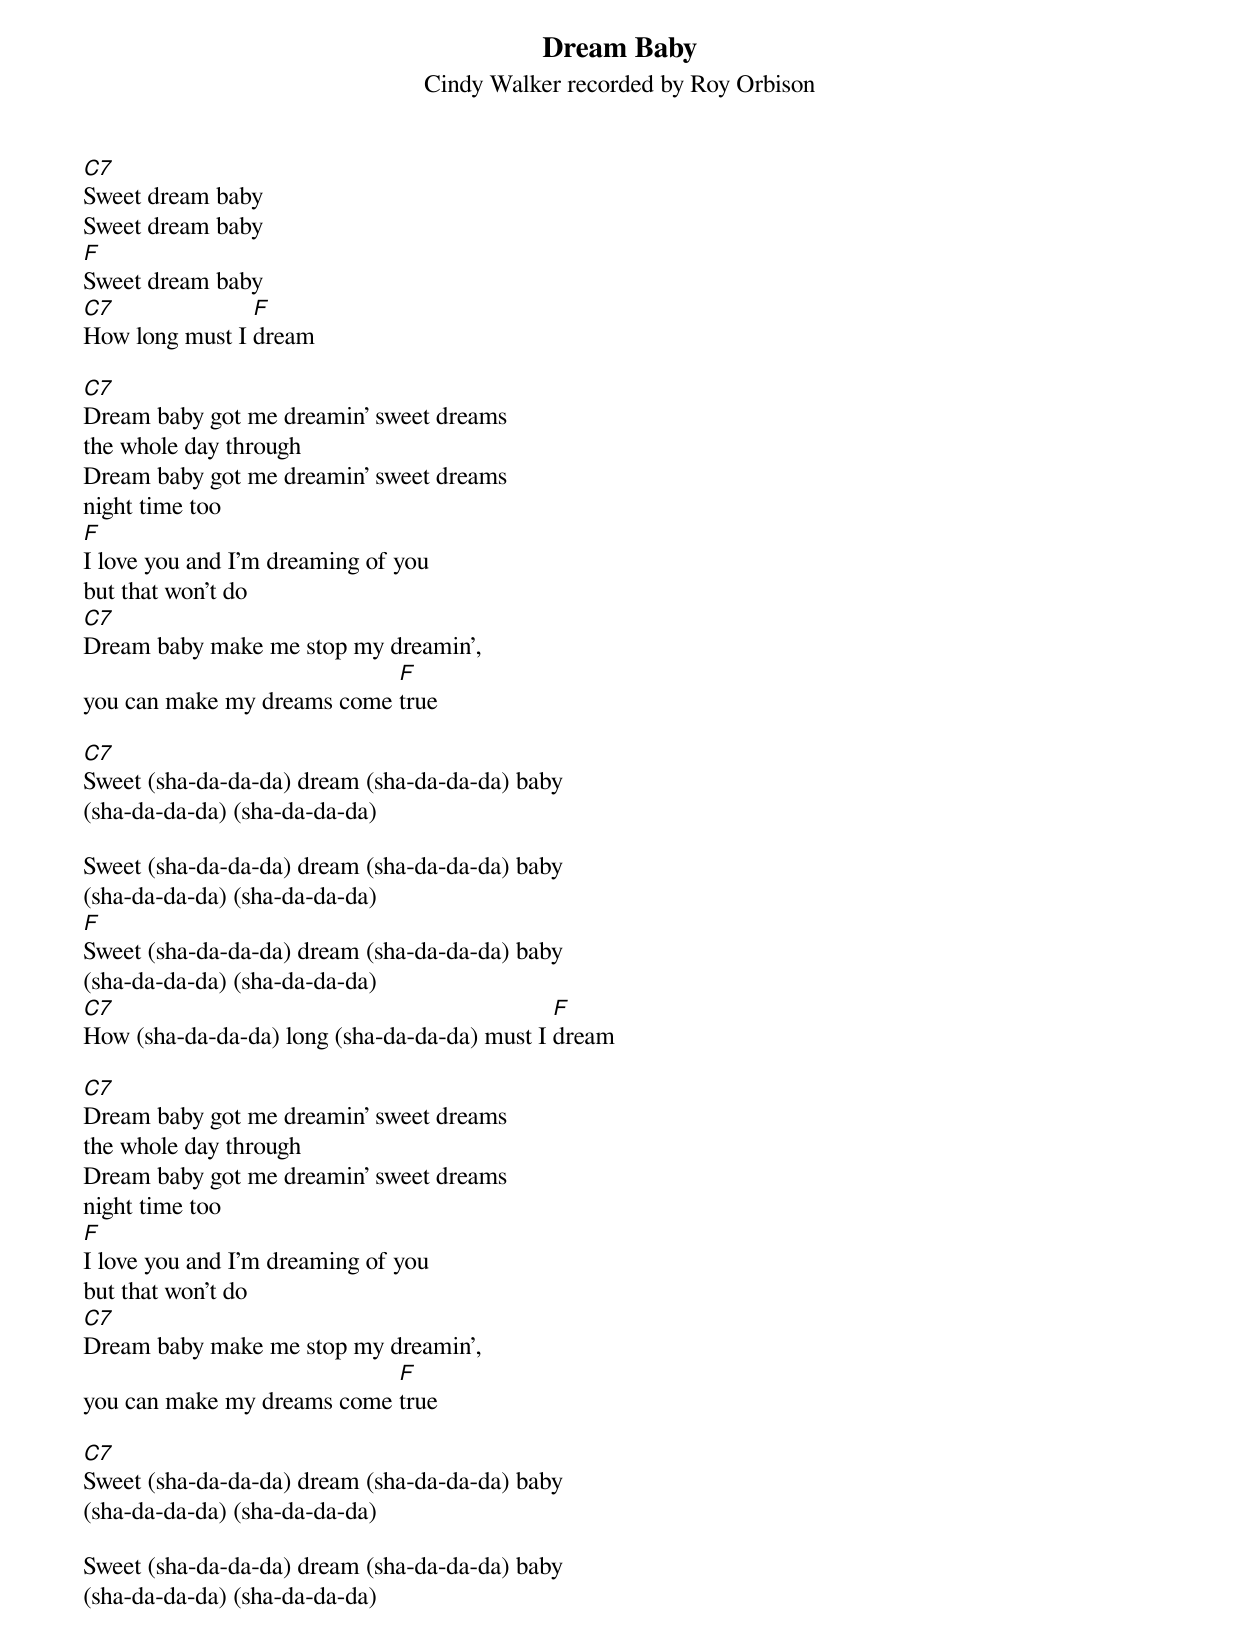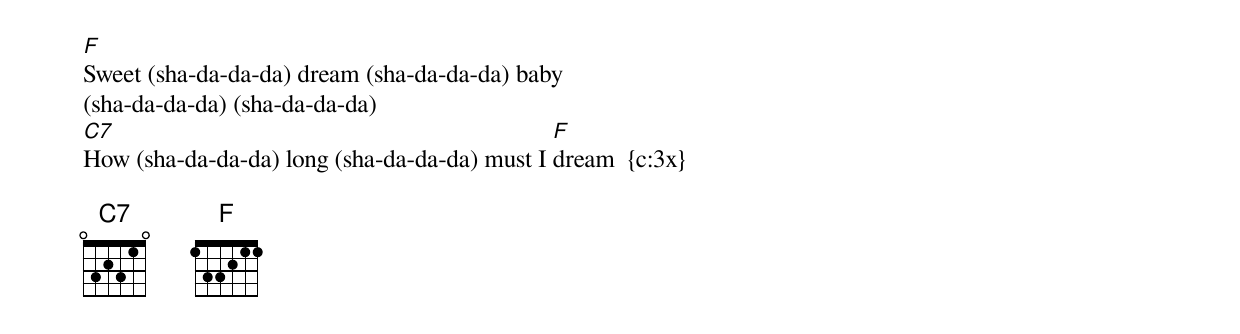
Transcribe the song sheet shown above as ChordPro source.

{title: Dream Baby}
{subtitle: Cindy Walker recorded by Roy Orbison}

[C7]Sweet dream baby
Sweet dream baby
[F]Sweet dream baby
[C7]How long must I [F]dream

[C7]Dream baby got me dreamin' sweet dreams
the whole day through
Dream baby got me dreamin' sweet dreams
night time too
[F]I love you and I'm dreaming of you
but that won't do
[C7]Dream baby make me stop my dreamin',
you can make my dreams come [F]true

[C7]Sweet (sha-da-da-da) dream (sha-da-da-da) baby
(sha-da-da-da) (sha-da-da-da)

Sweet (sha-da-da-da) dream (sha-da-da-da) baby
(sha-da-da-da) (sha-da-da-da)
[F]Sweet (sha-da-da-da) dream (sha-da-da-da) baby
(sha-da-da-da) (sha-da-da-da)
[C7]How (sha-da-da-da) long (sha-da-da-da) must I [F]dream

[C7]Dream baby got me dreamin' sweet dreams
the whole day through
Dream baby got me dreamin' sweet dreams
night time too
[F]I love you and I'm dreaming of you
but that won't do
[C7]Dream baby make me stop my dreamin',
you can make my dreams come [F]true

[C7]Sweet (sha-da-da-da) dream (sha-da-da-da) baby
(sha-da-da-da) (sha-da-da-da)

Sweet (sha-da-da-da) dream (sha-da-da-da) baby
(sha-da-da-da) (sha-da-da-da)
[F]Sweet (sha-da-da-da) dream (sha-da-da-da) baby
(sha-da-da-da) (sha-da-da-da)
[C7]How (sha-da-da-da) long (sha-da-da-da) must I [F]dream  {c:3x}

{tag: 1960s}
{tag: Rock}
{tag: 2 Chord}
